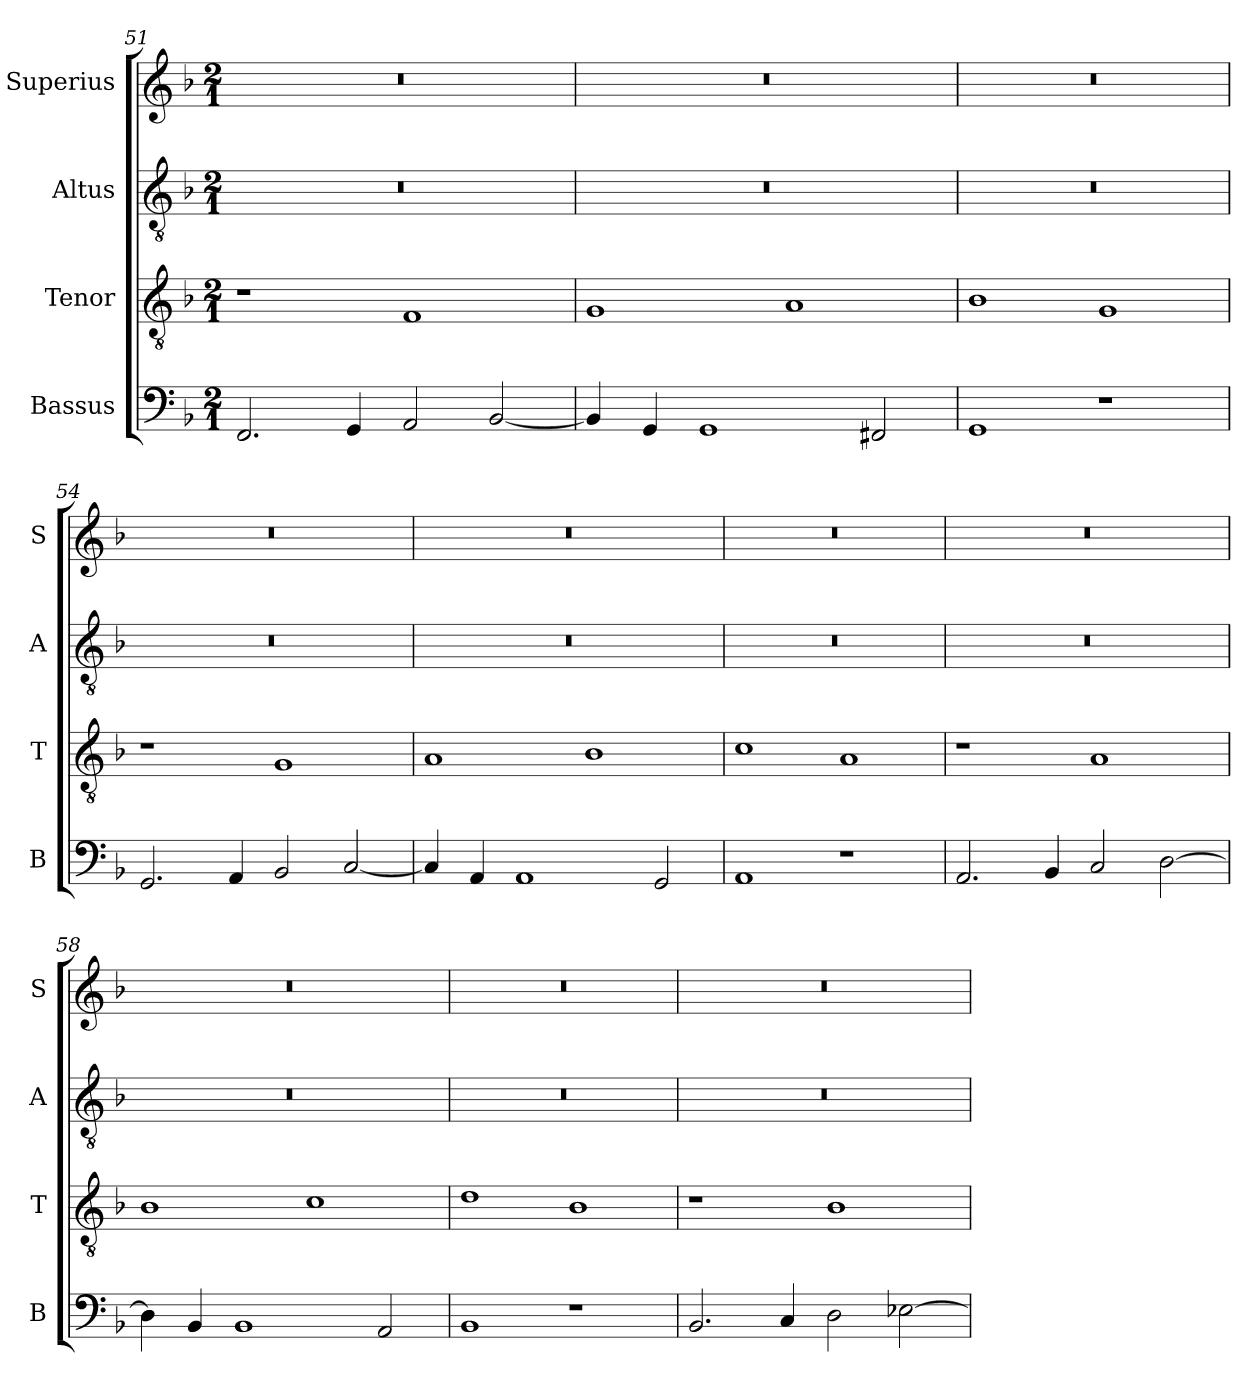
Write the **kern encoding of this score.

**kern	**kern	**kern	**kern
*part4	*part3	*part2	*part1
*staff4	*staff3	*staff2	*staff1
*I"Bassus	*I"Tenor	*I"Altus	*I"Superius
*I'B	*I'T	*I'A	*I'S
*clefF4	*clefGv2	*clefGv2	*clefG2
*k[b-]	*k[b-]	*k[b-]	*k[b-]
*M2/1	*M2/1	*M2/1	*M2/1
=51	=51	=51	=51
2.FF/	1r	0r	0r
4GG/	.	.	.
2AA/	1F	.	.
[2BB-/	.	.	.
=52	=52	=52	=52
4BB-/]	1G	0r	0r
4GG/	.	.	.
1GG	.	.	.
.	1A	.	.
2FF#X/	.	.	.
=53	=53	=53	=53
1GG	1B-	0r	0r
1r	1G	.	.
=54	=54	=54	=54
2.GG/	1r	0r	0r
4AA/	.	.	.
2BB-/	1G	.	.
[2C/	.	.	.
=55	=55	=55	=55
4C/]	1A	0r	0r
4AA/	.	.	.
1AA	.	.	.
.	1B-	.	.
2GG/	.	.	.
=56	=56	=56	=56
1AA	1c	0r	0r
1r	1A	.	.
=57	=57	=57	=57
2.AA/	1r	0r	0r
4BB-/	.	.	.
2C/	1A	.	.
[2D\	.	.	.
=58	=58	=58	=58
4D\]	1B-	0r	0r
4BB-/	.	.	.
1BB-	.	.	.
.	1c	.	.
2AA/	.	.	.
=59	=59	=59	=59
1BB-	1d	0r	0r
1r	1B-	.	.
=60	=60	=60	=60
2.BB-/	1r	0r	0r
4C/	.	.	.
2D\	1B-	.	.
[2E-X\	.	.	.
=	=	=	=
*-	*-	*-	*-
